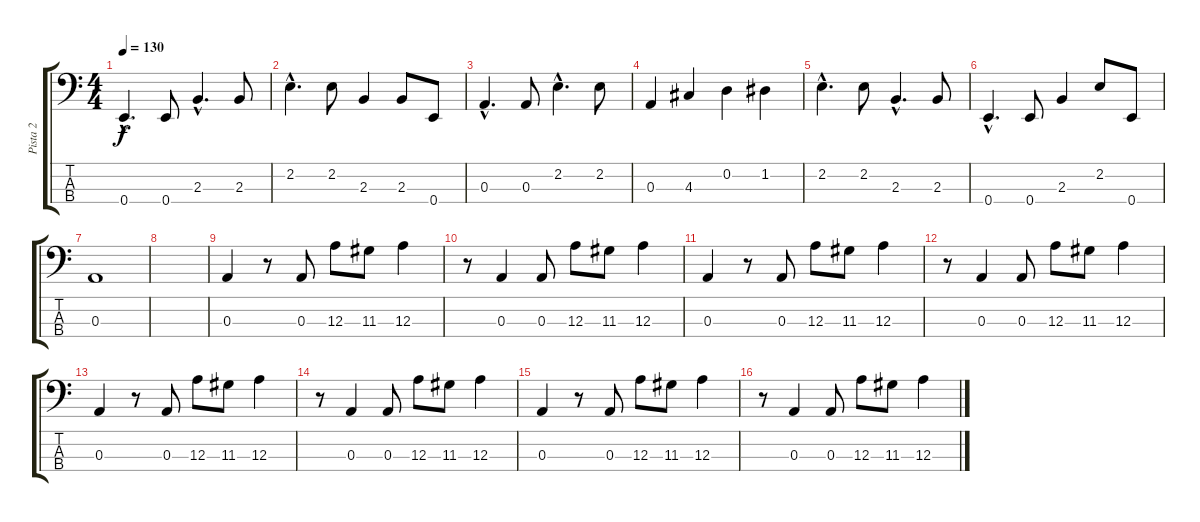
\track ("Pista 2" "Pista 2") {instrument electricbassfinger}
\staff {score tabs}
\tuning (G2 D2 A1 E1) {hide}
\ts (4 4)
\tempo 130
\clef f4
\ks c
0.4{hac}.4{d dy f} 0.4.8 2.3{hac}.4{d} 2.3.8 |
2.2{hac}.4{d} 2.2.8 2.3.4 2.3.8 0.4.8 |
0.3{hac}.4{d} 0.3.8 2.2{hac}.4{d} 2.2.8 |
0.3.4 4.3.4 0.2.4 1.2.4 |
2.2{hac}.4{d} 2.2.8 2.3{hac}.4{d} 2.3.8 |
0.4{hac}.4{d} 0.4.8 2.3.4 2.2.8 0.4.8 |
0.3.1 |
|
0.3.4 r.8 0.3.8 12.3.8 11.3.8 12.3.4 |
r.8 0.3.4 0.3.8 12.3.8 11.3.8 12.3.4 |
0.3.4 r.8 0.3.8 12.3.8 11.3.8 12.3.4 |
r.8 0.3.4 0.3.8 12.3.8 11.3.8 12.3.4 |
0.3.4 r.8 0.3.8 12.3.8 11.3.8 12.3.4 |
r.8 0.3.4 0.3.8 12.3.8 11.3.8 12.3.4 |
0.3.4 r.8 0.3.8 12.3.8 11.3.8 12.3.4 |
r.8 0.3.4 0.3.8 12.3.8 11.3.8 12.3.4
